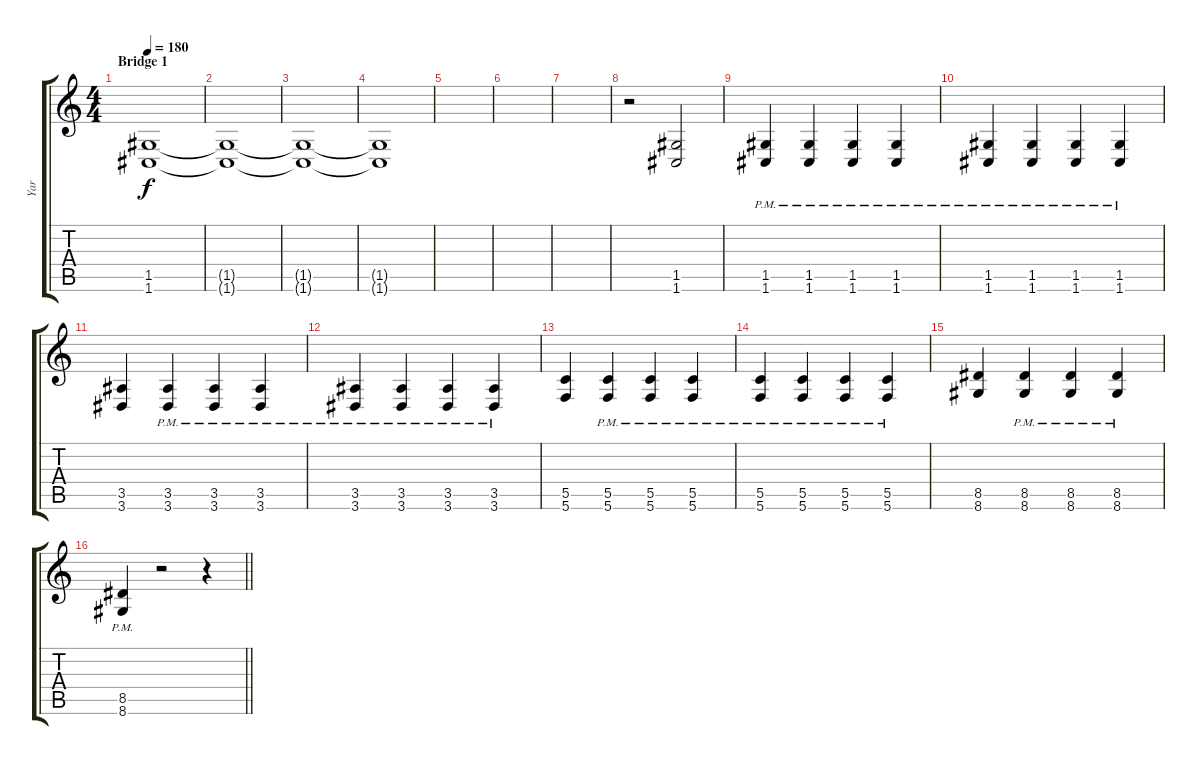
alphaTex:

\track ("Yar" "Yar") {instrument distortionguitar}
\staff {score tabs}
\tuning (D4 A3 F3 C3 G2 C2) {hide}
\ts (4 4)
\section ("" "Bridge 1")
\tempo 180
\clef g2
\ks c
(1.5 1.6).1{dy f volume 0} |
(1.5{t} 1.6{t}).1 |
(1.5{t} 1.6{t}).1 |
(1.5{t} 1.6{t}).1 |
|
|
|
r.2 (1.5 1.6).2{volume 13} |
(1.5{pm} 1.6{pm}).4 (1.5{pm} 1.6{pm}).4 (1.5{pm} 1.6{pm}).4 (1.5{pm} 1.6{pm}).4 |
(1.5{pm} 1.6{pm}).4 (1.5{pm} 1.6{pm}).4 (1.5{pm} 1.6{pm}).4 (1.5{pm} 1.6{pm}).4 |
(3.5 3.6).4 (3.5{pm} 3.6{pm}).4 (3.5{pm} 3.6{pm}).4 (3.5{pm} 3.6{pm}).4 |
(3.5{pm} 3.6{pm}).4 (3.5{pm} 3.6{pm}).4 (3.5{pm} 3.6{pm}).4 (3.5{pm} 3.6{pm}).4 |
(5.5 5.6).4 (5.5{pm} 5.6{pm}).4 (5.5{pm} 5.6{pm}).4 (5.5{pm} 5.6{pm}).4 |
(5.5{pm} 5.6{pm}).4 (5.5{pm} 5.6{pm}).4 (5.5{pm} 5.6{pm}).4 (5.5{pm} 5.6{pm}).4 |
(8.5 8.6).4 (8.5{pm} 8.6{pm}).4 (8.5{pm} 8.6{pm}).4 (8.5{pm} 8.6{pm}).4 |
\barLineRight lightlight
(8.5{pm} 8.6{pm}).4 r.2 r.4
